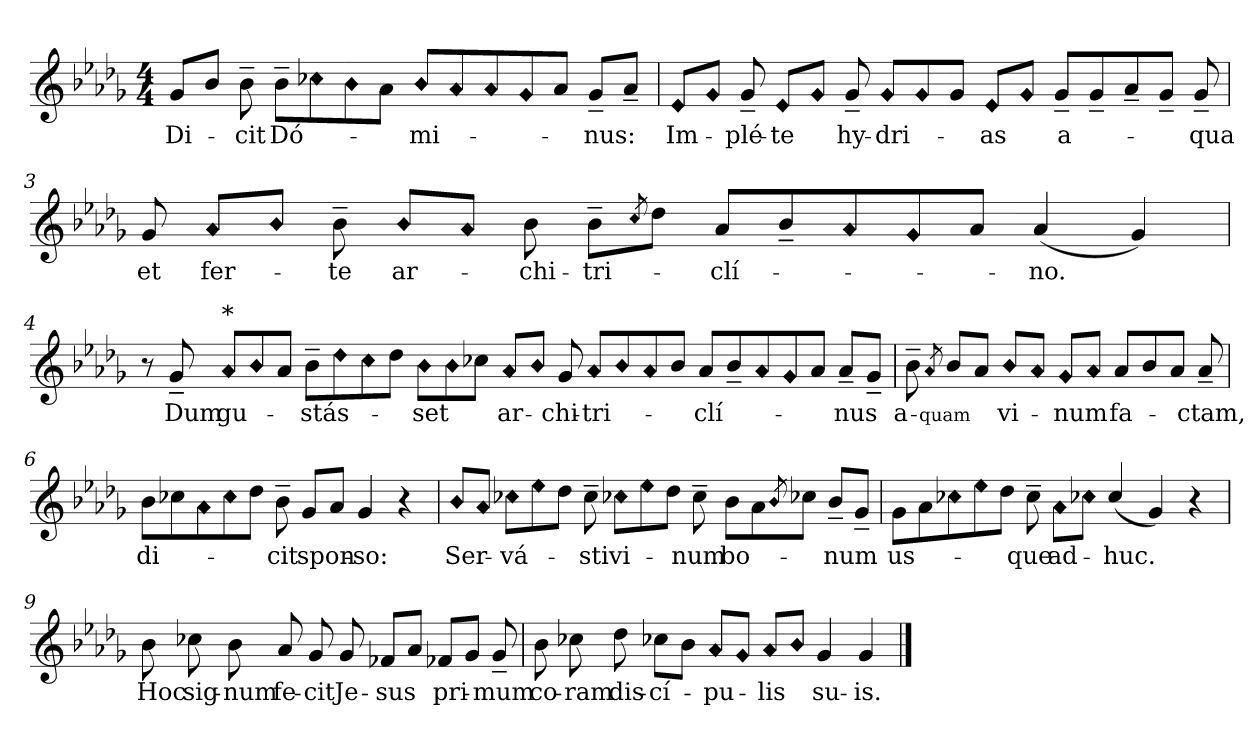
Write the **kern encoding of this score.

**kern	**text
*part1	*part1
*staff1	*staff1
!!LO:PB:g=z
*clefG2	*
*k[b-e-a-d-g-]	*
*D-:	*
*M4/4	*
=1	=1
!	!LO:LY:b:color=#000000
8g-i/L	Di-
8b-i/J	.
!	!LO:LY:b:color=#000000
8b-~i\	-cit
!	!LO:LY:b:color=#000000
8b-~i\L	Dó-
!LO:N:head=diamond	!
8cc-Xi\	.
!LO:N:head=diamond	!
8b-i\	.
8a-i\J	.
!LO:N:head=diamond	!
!	!LO:LY:b:color=#000000
8b-i/L	-mi-
!LO:N:head=diamond	!
8a-i/	.
!LO:N:head=diamond	!
8a-i/	.
!LO:N:head=diamond	!
8g-i/	.
8a-i/J	.
!	!LO:LY:b:color=#000000
8g-~i/L	-nus:
8a-~i/J	.
=2'	=2'
!LO:N:head=diamond	!
!	!LO:LY:b:color=#000000
8e-i/L	Im-
!LO:N:head=diamond	!
8g-i/J	.
!	!LO:LY:b:color=#000000
8g-~i/	-plé-
!LO:N:head=diamond	!
!	!LO:LY:b:color=#000000
8e-i/L	-te
!LO:N:head=diamond	!
8g-i/J	.
!	!LO:LY:b:color=#000000
8g-~i/	hy-
!LO:N:head=diamond	!
!	!LO:LY:b:color=#000000
8g-i/L	-dri-
!LO:N:head=diamond	!
8g-i/	.
8g-i/J	.
!LO:N:head=diamond	!
!	!LO:LY:b:color=#000000
8e-i/L	-as
!LO:N:head=diamond	!
8g-i/J	.
!	!LO:LY:b:color=#000000
8g-~i/L	a-
8g-~i/	.
8a-~i/	.
8g-~i/J	.
!	!LO:LY:b:color=#000000
8g-~i/	-qua
!!LO:LB:g=z
=3'	=3'
!	!LO:LY:b:color=#000000
8g-i/	et
!LO:N:head=diamond	!
!	!LO:LY:b:color=#000000
8a-i/L	fer-
!LO:N:head=diamond	!
8b-i/J	.
!	!LO:LY:b:color=#000000
8b-~i\	-te
!LO:N:head=diamond	!
!	!LO:LY:b:color=#000000
8b-i/L	ar-
!LO:N:head=diamond	!
8a-i/J	.
!	!LO:LY:b:color=#000000
8b-i\	-chi-
!	!LO:LY:b:color=#000000
8b-~i\L	-tri-
!LO:N:head=diamond	!
8qcci/	.
8dd-i\J	.
!	!LO:LY:b:color=#000000
8a-i/L	-clí-
8b-~i/	.
!LO:N:head=diamond	!
8a-i/	.
!LO:N:head=diamond	!
8g-i/	.
8a-i/J	.
!	!LO:LY:b:color=#000000
(4a-i/	-no.
4g-i/)	.
=4	=4
8r	.
!	!LO:LY:b:color=#000000
8g-~i/	Dum
!LO:N:head=diamond	!
!LO:TX:a:t=*	!
!	!LO:LY:b:color=#000000
8a-i/L	gu-
!LO:N:head=diamond	!
8b-i/	.
8a-i/J	.
!	!LO:LY:b:color=#000000
8b-~i\L	-stás-
!LO:N:head=diamond	!
8dd-i\	.
!LO:N:head=diamond	!
8cci\	.
8dd-i\J	.
!LO:N:head=diamond	!
!	!LO:LY:b:color=#000000
8b-i\L	-set
!LO:N:head=diamond	!
8b-i\	.
8cc-Xi\J	.
!LO:N:head=diamond	!
!	!LO:LY:b:color=#000000
8a-i/L	ar-
!LO:N:head=diamond	!
8b-i/J	.
!	!LO:LY:b:color=#000000
8g-i/	-chi-
!LO:N:head=diamond	!
!	!LO:LY:b:color=#000000
8a-i/L	-tri-
!LO:N:head=diamond	!
8b-i/	.
!LO:N:head=diamond	!
8a-i/	.
8b-i/J	.
!	!LO:LY:b:color=#000000
8a-i/L	-clí-
8b-~i/	.
!LO:N:head=diamond	!
8a-i/	.
!LO:N:head=diamond	!
8g-i/	.
8a-i/J	.
!	!LO:LY:b:color=#000000
8a-~i/L	-nus
8g-~i/J	.
!!LO:LB:g=z
=5'	=5'
!	!LO:LY:b:color=#000000
8b-~i\	a-
!LO:N:head=diamond	!
!	!LO:LY:b:color=#000000
8qa-i/	-quam
8b-i/L	.
8a-i/J	.
!LO:N:head=diamond	!
!	!LO:LY:b:color=#000000
8b-i/L	vi-
!LO:N:head=diamond	!
8a-i/J	.
!LO:N:head=diamond	!
!	!LO:LY:b:color=#000000
8g-i/L	-num
!LO:N:head=diamond	!
8a-i/J	.
!	!LO:LY:b:color=#000000
8a-i/L	fa-
8b-i/	.
8a-i/J	.
!	!LO:LY:b:color=#000000
8a-~i/	-ctam,
=6'	=6'
!	!LO:LY:b:color=#000000
8b-i\L	di-
8cc-Xi\	.
!LO:N:head=diamond	!
8a-i\	.
!LO:N:head=diamond	!
8cc-i\	.
8dd-i\J	.
!	!LO:LY:b:color=#000000
8b-~i\	-cit
!	!LO:LY:b:color=#000000
8g-i/L	spon-
8a-i/J	.
!	!LO:LY:b:color=#000000
4g-i/	-so:
4r	.
=7	=7
!LO:N:head=diamond	!
!	!LO:LY:b:color=#000000
8b-i/L	Ser-
!LO:N:head=diamond	!
8a-i/J	.
!LO:N:head=diamond	!
!	!LO:LY:b:color=#000000
8cc-Xi\L	-vá-
!LO:N:head=diamond	!
8ee-i\	.
8dd-i\J	.
!	!LO:LY:b:color=#000000
8cc-~i\	-sti
!LO:N:head=diamond	!
!	!LO:LY:b:color=#000000
8cc-Xi\L	vi-
!LO:N:head=diamond	!
8ee-i\	.
8dd-i\J	.
!	!LO:LY:b:color=#000000
8cc-~i\	-num
!	!LO:LY:b:color=#000000
8b-i\L	bo-
8a-i\	.
!LO:N:head=diamond	!
8qb-i/	.
8cc-Xi\J	.
!	!LO:LY:b:color=#000000
8b-~i/L	-num
8g-~i/J	.
!!LO:LB:g=z
=8'	=8'
!	!LO:LY:b:color=#000000
8g-i\L	us-
8a-i\	.
!LO:N:head=diamond	!
8cc-Xi\	.
!LO:N:head=diamond	!
8ee-i\	.
8dd-i\J	.
!	!LO:LY:b:color=#000000
8cc-~i\	-que
!LO:N:head=diamond	!
!	!LO:LY:b:color=#000000
8a-i\L	ad-
!LO:N:head=diamond	!
8cc-Xi\J	.
!	!LO:LY:b:color=#000000
(4cc-i/	-huc.
4g-i/)	.
4r	.
=9	=9
!	!LO:LY:b:color=#000000
8b-i\	Hoc
!	!LO:LY:b:color=#000000
8cc-Xi\	sig-
!	!LO:LY:b:color=#000000
8b-i\	-num
!	!LO:LY:b:color=#000000
8a-i/	fe-
!	!LO:LY:b:color=#000000
8g-i/	-cit
!	!LO:LY:b:color=#000000
8g-i/	Je-
!	!LO:LY:b:color=#000000
8f-Xi/L	-sus
8a-i/J	.
!	!LO:LY:b:color=#000000
8f-Xi/L	pri-
8g-i/J	.
!	!LO:LY:b:color=#000000
8g-~i/	-mum
=10'	=10'
!	!LO:LY:b:color=#000000
8b-i\	co-
!	!LO:LY:b:color=#000000
8cc-Xi\	-ram
!	!LO:LY:b:color=#000000
8dd-i\	dis-
!	!LO:LY:b:color=#000000
8cc-Xi\L	-cí-
8b-i\J	.
!LO:N:head=diamond	!
!	!LO:LY:b:color=#000000
8a-i/L	-pu-
!LO:N:head=diamond	!
8g-i/J	.
!LO:N:head=diamond	!
!	!LO:LY:b:color=#000000
8a-i/L	-lis
!LO:N:head=diamond	!
8b-i/J	.
!	!LO:LY:b:color=#000000
4g-i/	su-
!	!LO:LY:b:color=#000000
4g-i/	-is.
==	==
*-	*-
